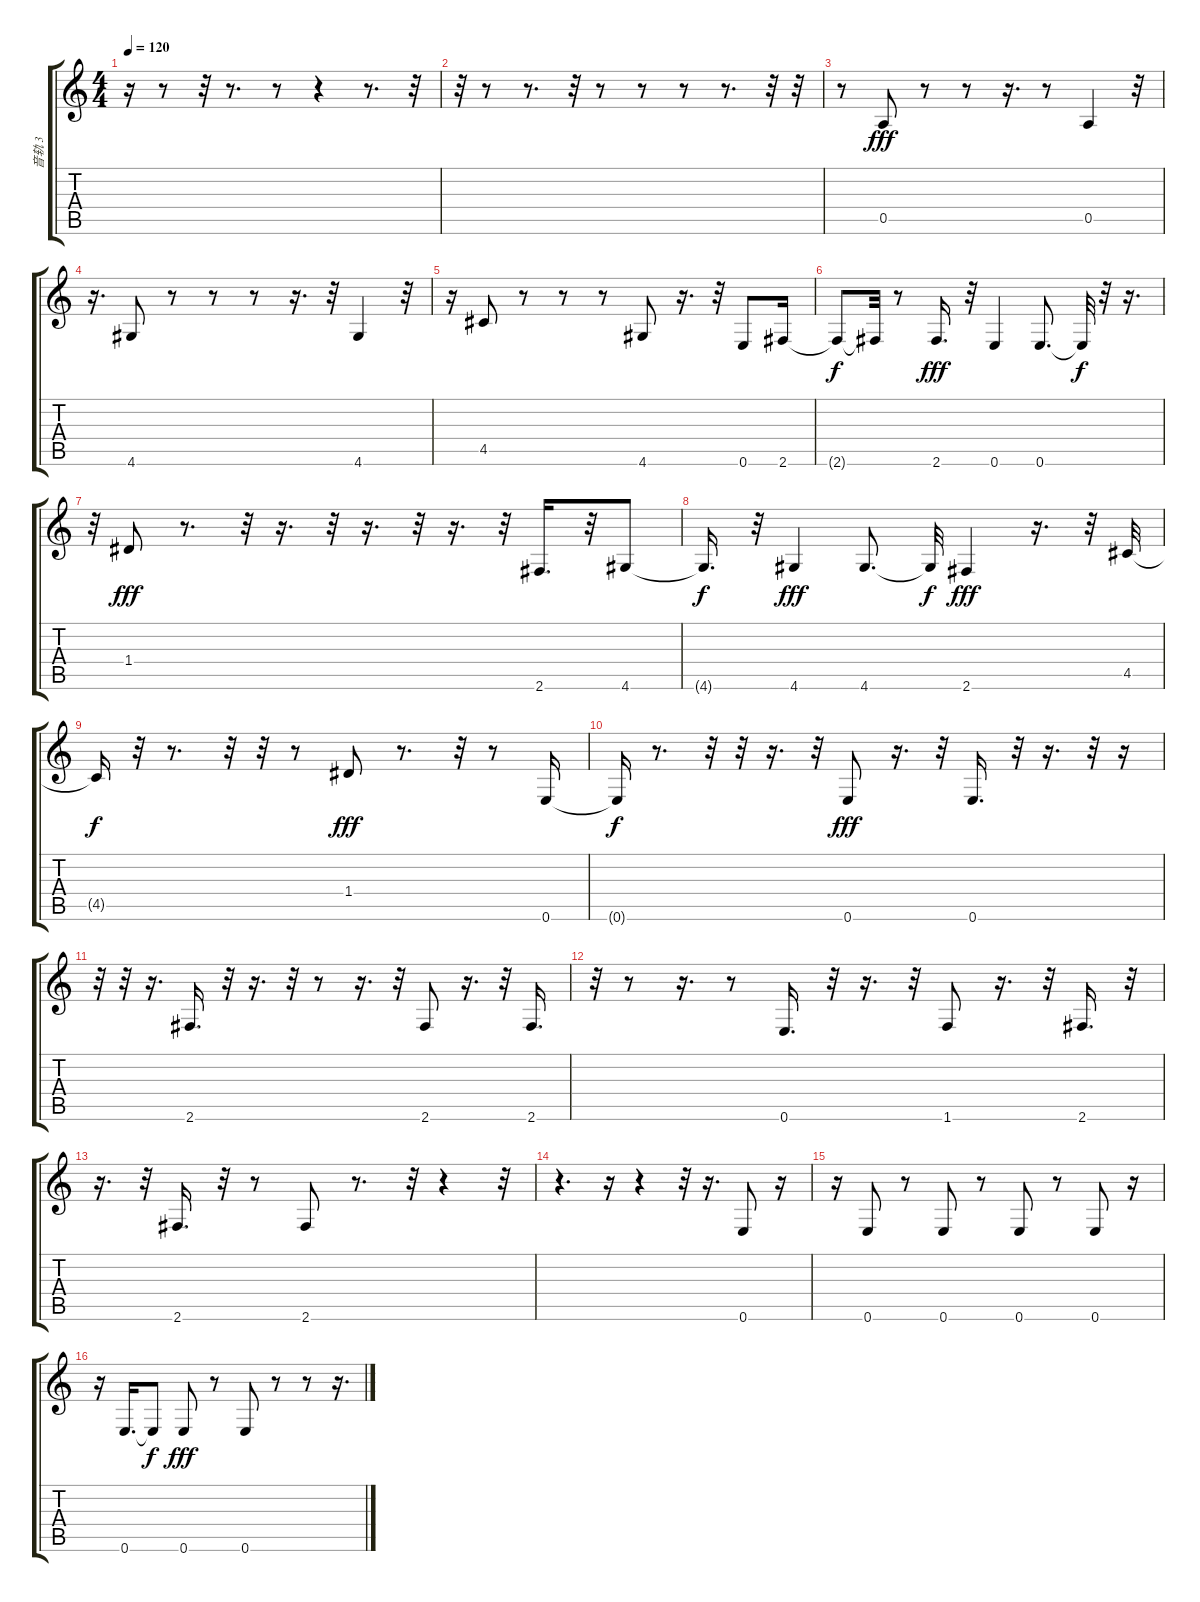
\track ("音轨 3" "音轨 3") {instrument synthbass2}
\staff {score tabs}
\tuning (E4 B3 G3 D3 A2 E2) {hide}
\ts (4 4)
\tempo 120
\clef g2
\ks c
r.16{dy fff} r.8 r.32 r.8{d} r.8 r.4 r.8{d} r.32 |
r.32 r.8 r.8{d} r.32 r.8 r.8 r.8 r.8{d} r.32 r.32 |
r.8 0.5.8 r.8 r.8 r.16{d} r.8 0.5.4 r.32 |
r.16{d} 4.6.8 r.8 r.8 r.8 r.16{d} r.32 4.6.4 r.32 |
r.16 4.5.8 r.8 r.8 r.8 4.6.8 r.16{d} r.32 0.6.8 2.6.16 |
2.6{t}.8{dy f} 2.6{t}.32 r.8 2.6.16{d dy fff} r.32 0.6.4 0.6.8{d} 0.6{t}.32{dy f} r.32 r.16{d} |
r.32 1.4.8{dy fff} r.8{d} r.32 r.16{d} r.32 r.16{d} r.32 r.16{d} r.32 2.6.16{d} r.32 4.6.8 |
4.6{t}.16{d dy f} r.32 4.6.4{dy fff} 4.6.8{d} 4.6{t}.32{dy f} 2.6.4{dy fff} r.16{d} r.32 4.5.32 |
4.5{t}.16{dy f} r.32 r.8{d} r.32 r.32 r.8 1.4.8{dy fff} r.8{d} r.32 r.8 0.6.16 |
0.6{t}.16{dy f} r.8{d} r.32 r.32 r.16{d} r.32 0.6.8{dy fff} r.16{d} r.32 0.6.16{d} r.32 r.16{d} r.32 r.16 |
r.32 r.32 r.16{d} 2.6.16{d} r.32 r.16{d} r.32 r.8 r.16{d} r.32 2.6.8 r.16{d} r.32 2.6.16{d} |
r.32 r.8 r.16{d} r.8 0.6.16{d} r.32 r.16{d} r.32 1.6.8 r.16{d} r.32 2.6.16{d} r.32 |
r.16{d} r.32 2.6.16{d} r.32 r.8 2.6.8 r.8{d} r.32 r.4 r.32 |
r.4{d} r.16 r.4 r.32 r.16{d} 0.6.8 r.16 |
r.16 0.6.8 r.8 0.6.8 r.8 0.6.8 r.8 0.6.8 r.16 |
r.16 0.6.16{d} 0.6{t}.8{dy f} 0.6.8{dy fff} r.8 0.6.8 r.8 r.8 r.16{d}
